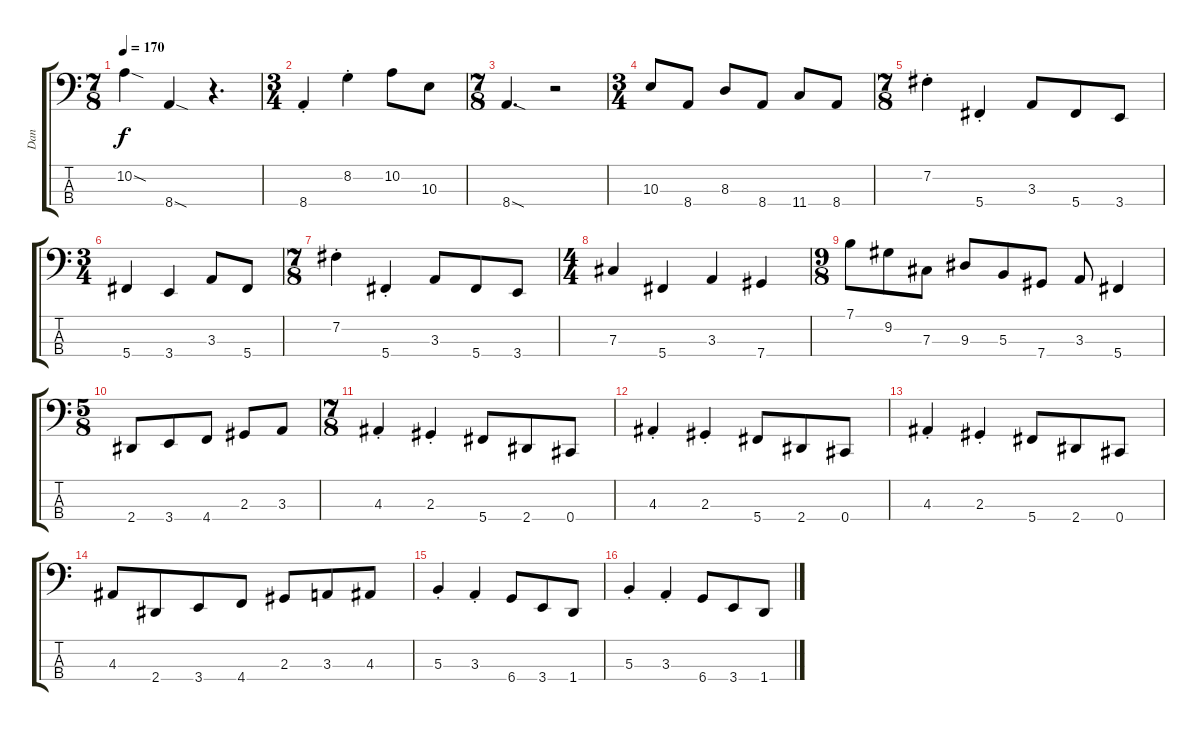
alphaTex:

\track ("Dan" "Dan") {instrument electricbassfinger}
\staff {score tabs}
\tuning (E2 B1 Gb1 Db1) {hide}
\ts (7 8)
\tempo 170
\clef f4
\ks c
10.2{sod}.4{dy f} 8.4{sod}.4 r.4{d} |
\ts (3 4)
8.4{st}.4 8.2{st}.4 10.2.8 10.3.8 |
\ts (7 8)
8.4{sod}.4{d} r.2 |
\ts (3 4)
10.3.8 8.4.8 8.3.8 8.4.8 11.4.8 8.4.8 |
\ts (7 8)
7.2{st}.4 5.4{st}.4 3.3.8 5.4.8 3.4.8 |
\ts (3 4)
5.4.4 3.4.4 3.3.8 5.4.8 |
\ts (7 8)
7.2{st}.4 5.4{st}.4 3.3.8 5.4.8 3.4.8 |
\ts (4 4)
7.3.4 5.4.4 3.3.4 7.4.4 |
\ts (9 8)
7.1.8 9.2.8 7.3.8 9.3.8 5.3.8 7.4.8 3.3.8 5.4.4 |
\ts (5 8)
2.4.8 3.4.8 4.4.8 2.3.8 3.3.8 |
\ts (7 8)
4.3{st}.4 2.3{st}.4 5.4.8 2.4.8 0.4.8 |
4.3{st}.4 2.3{st}.4 5.4.8 2.4.8 0.4.8 |
4.3{st}.4 2.3{st}.4 5.4.8 2.4.8 0.4.8 |
4.3.8 2.4.8 3.4.8 4.4.8 2.3.8 3.3.8 4.3.8 |
5.3{st}.4 3.3{st}.4 6.4.8 3.4.8 1.4.8 |
5.3{st}.4 3.3{st}.4 6.4.8 3.4.8 1.4.8
